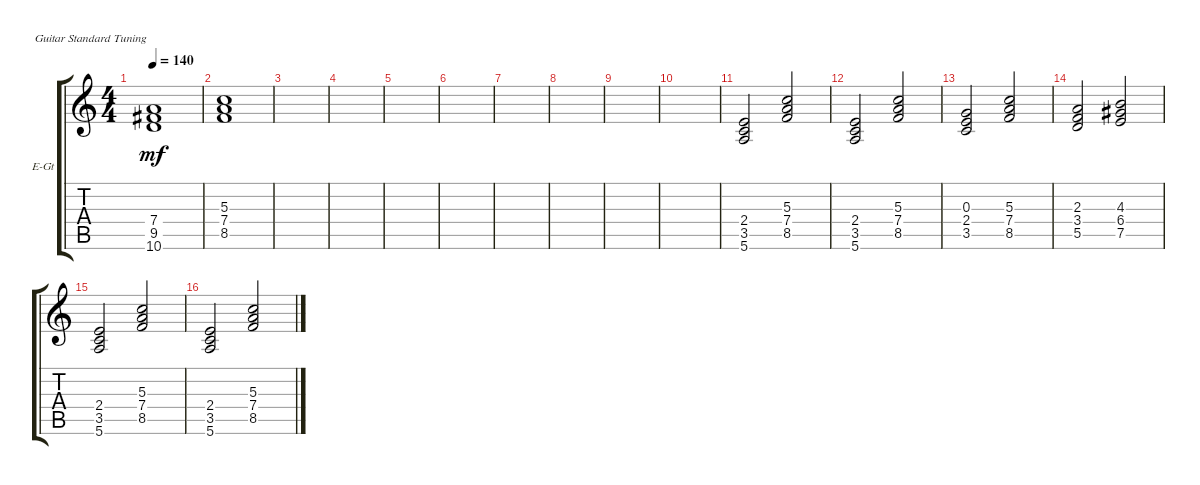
\defaultSystemsLayout 4
\bracketExtendMode groupsimilarinstruments
\firstSystemTrackNameOrientation horizontal
\otherSystemsTrackNameOrientation horizontal
\track ("Red" "E-Gt") {instrument electricguitarclean}
\staff {score tabs}
\tuning (E4 B3 G3 D3 A2 E2)
\ts (4 4)
\tempo 140
\clef g2
\scale
0.333333
\ks c
(10.6 9.5 7.4).1{dy mf} |
\scale
0.333333 (8.5 7.4 5.3).1 |
\scale
0.333333 |
\scale
0.333333 |
\scale
0.333333 |
\scale
0.333333 |
\scale
0.333333 |
\scale
0.333333 |
\scale
0.333333 |
\scale
0.333333 |
\scale
0.333333 (5.6 3.5 2.4).2 (8.5 7.4 5.3).2 |
\scale
0.333333 (5.6 3.5 2.4).2 (8.5 7.4 5.3).2 |
\scale
0.333333 (3.5 2.4 0.3).2 (8.5 7.4 5.3).2 |
(5.5 3.4 2.3).2 (7.5 6.4 4.3).2 |
(5.6 3.5 2.4).2 (8.5 7.4 5.3).2 |
(5.6 3.5 2.4).2 (8.5 7.4 5.3).2
